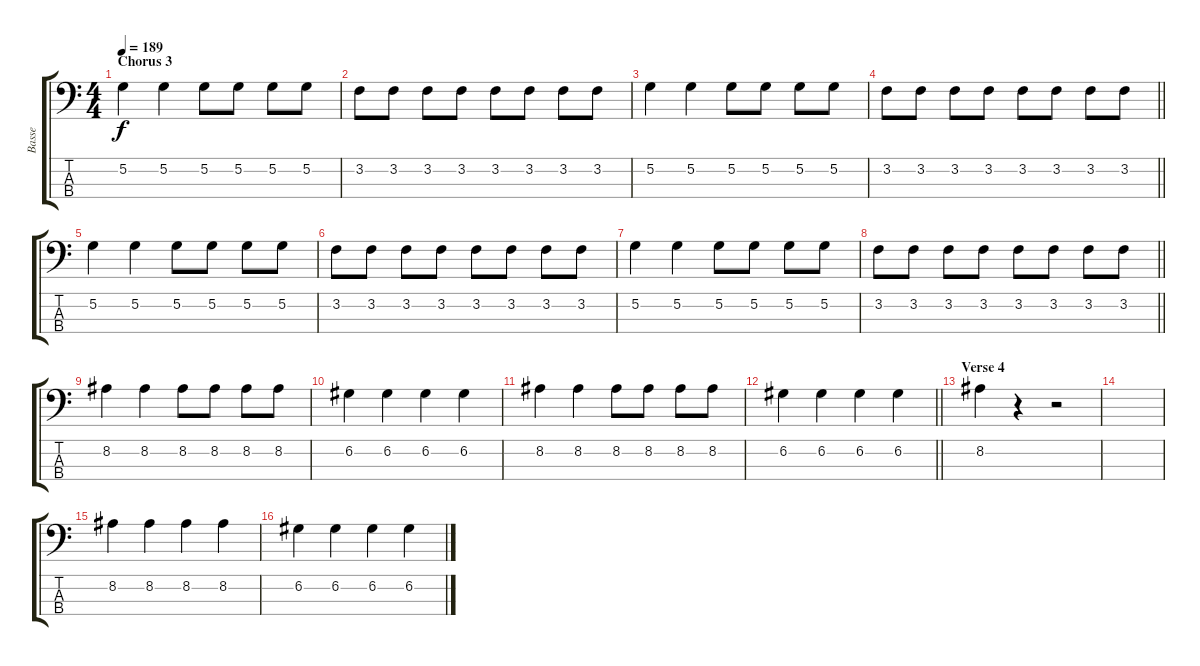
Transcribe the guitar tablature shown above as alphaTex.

\track ("Basse" "Basse") {instrument electricbassfinger}
\staff {score tabs}
\tuning (G2 D2 A1 E1) {hide}
\ts (4 4)
\section ("" "Chorus 3")
\tempo 189
\clef f4
\ks c
5.2.4{dy f} 5.2.4 5.2.8 5.2.8 5.2.8 5.2.8 |
3.2.8 3.2.8 3.2.8 3.2.8 3.2.8 3.2.8 3.2.8 3.2.8 |
5.2.4 5.2.4 5.2.8 5.2.8 5.2.8 5.2.8 |
\barLineRight lightlight
3.2.8 3.2.8 3.2.8 3.2.8 3.2.8 3.2.8 3.2.8 3.2.8 |
5.2.4 5.2.4 5.2.8 5.2.8 5.2.8 5.2.8 |
3.2.8 3.2.8 3.2.8 3.2.8 3.2.8 3.2.8 3.2.8 3.2.8 |
5.2.4 5.2.4 5.2.8 5.2.8 5.2.8 5.2.8 |
\barLineRight lightlight
3.2.8 3.2.8 3.2.8 3.2.8 3.2.8 3.2.8 3.2.8 3.2.8 |
8.2.4 8.2.4 8.2.8 8.2.8 8.2.8 8.2.8 |
6.2.4 6.2.4 6.2.4 6.2.4 |
8.2.4 8.2.4 8.2.8 8.2.8 8.2.8 8.2.8 |
\barLineRight lightlight
6.2.4 6.2.4 6.2.4 6.2.4 |
\section ("" "Verse 4")
8.2.4 r.4 r.2 |
|
8.2.4 8.2.4 8.2.4 8.2.4 |
6.2.4 6.2.4 6.2.4 6.2.4
